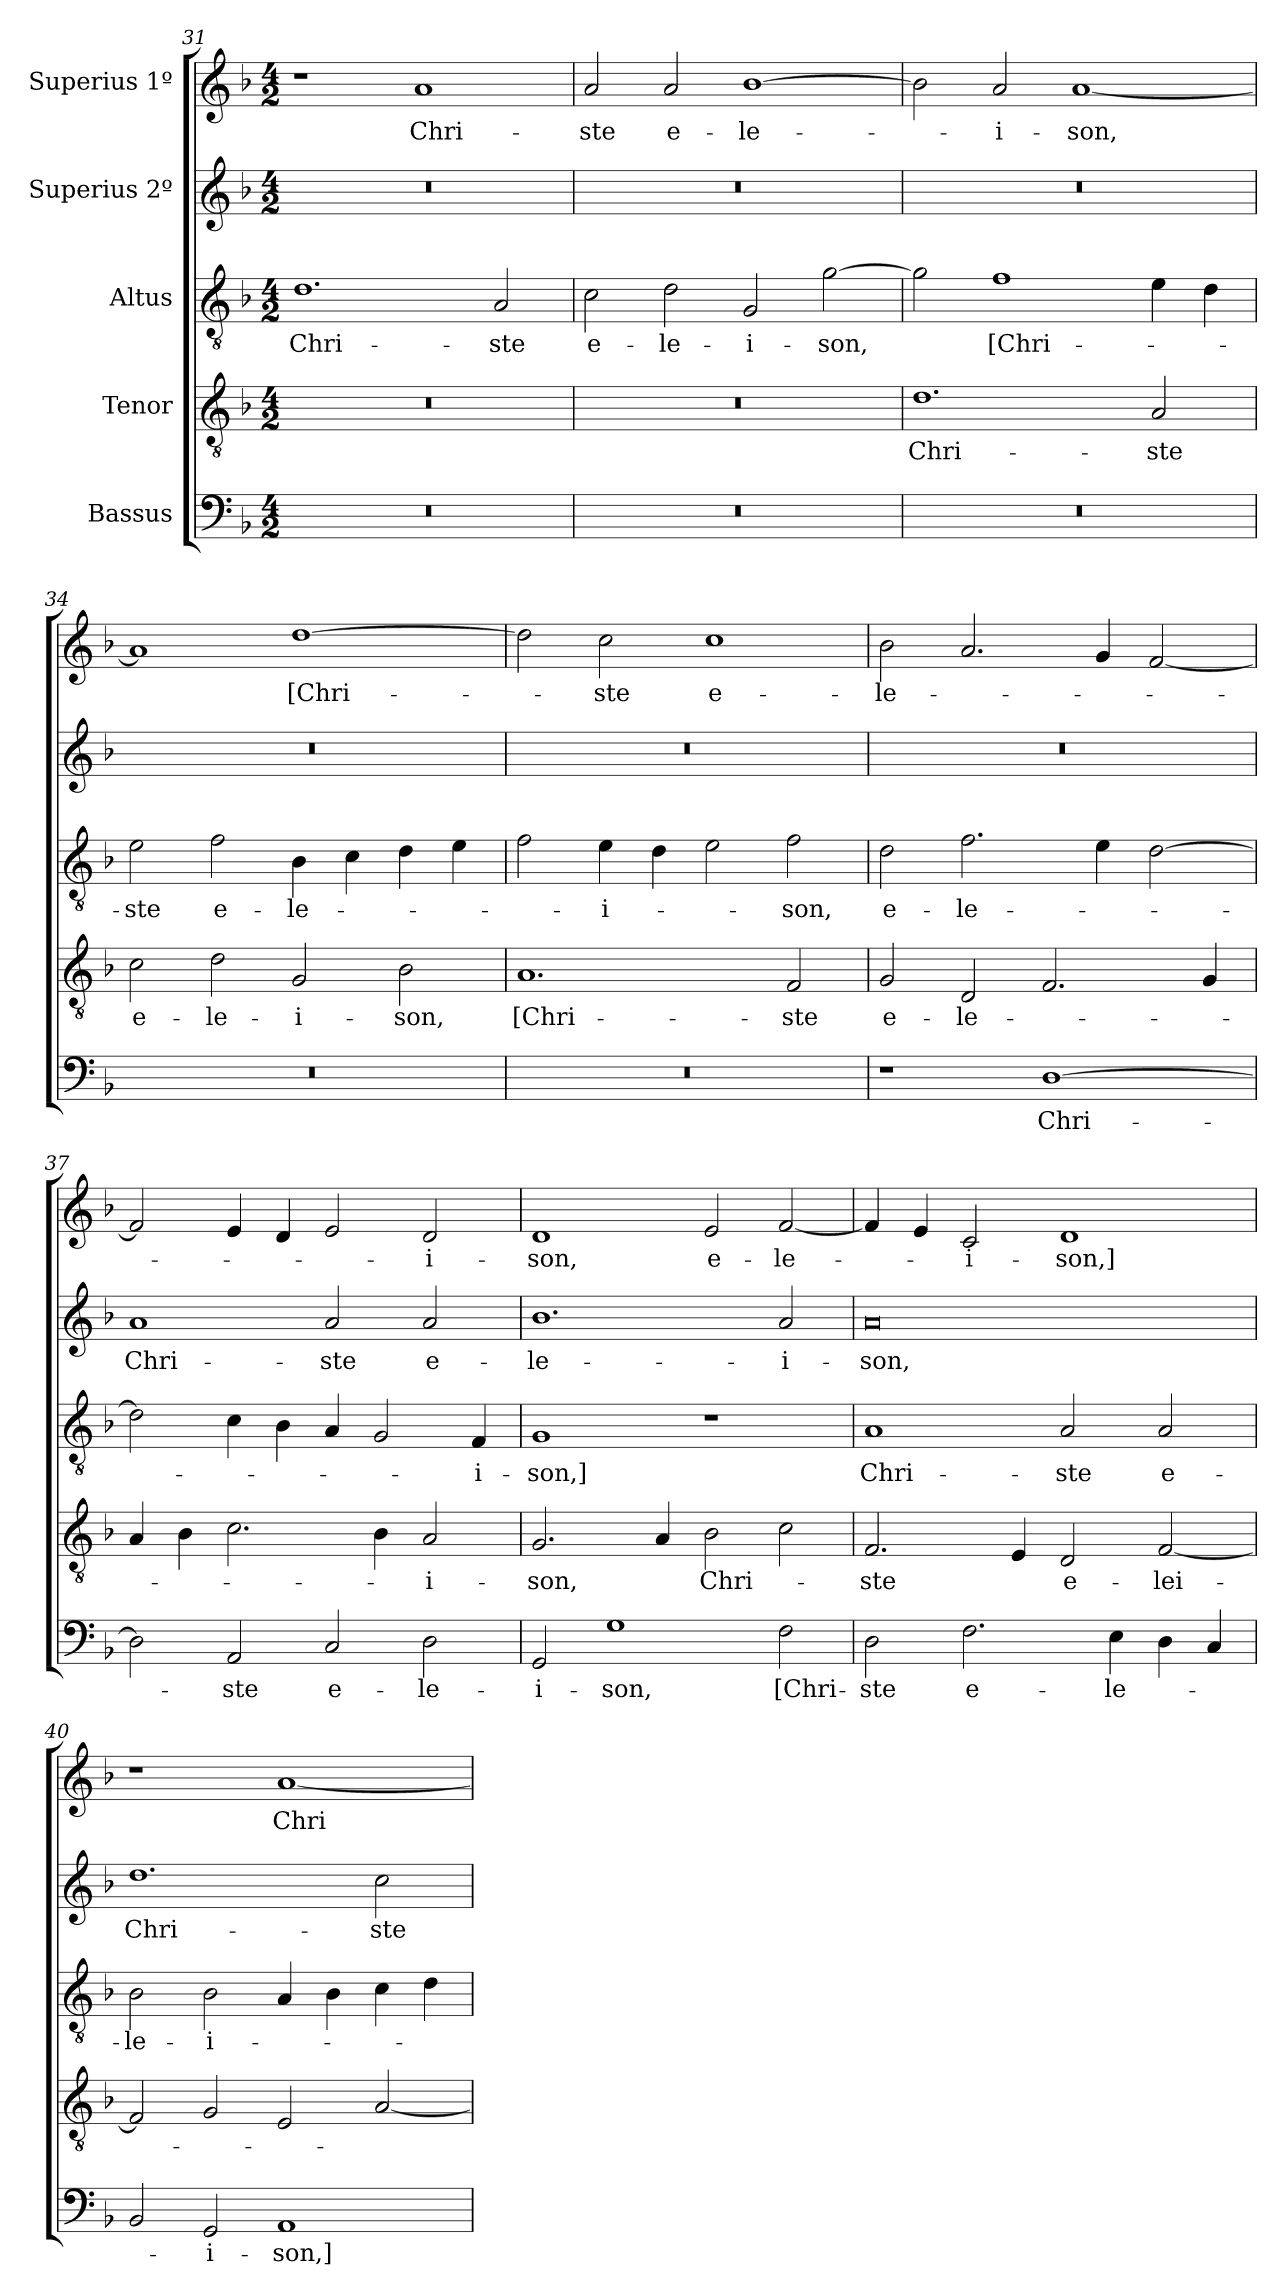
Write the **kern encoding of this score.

**kern	**text	**kern	**text	**kern	**text	**kern	**text	**kern	**text
*part5	*part5	*part4	*part4	*part3	*part3	*part2	*part2	*part1	*part1
*staff5	*staff5	*staff4	*staff4	*staff3	*staff3	*staff2	*staff2	*staff1	*staff1
*I"Bassus	*	*I"Tenor	*	*I"Altus	*	*I"Superius 2º	*	*I"Superius 1º	*
*clefF4	*	*clefGv2	*	*clefGv2	*	*clefG2	*	*clefG2	*
*k[b-]	*	*k[b-]	*	*k[b-]	*	*k[b-]	*	*k[b-]	*
*M4/2	*	*M4/2	*	*M4/2	*	*M4/2	*	*M4/2	*
=31	=31	=31	=31	=31	=31	=31	=31	=31	=31
0r	.	0r	.	1.d\	Chri-	0r	.	1r	.
.	.	.	.	.	.	.	.	1a/	Chri-
.	.	.	.	2A/	-ste	.	.	.	.
=32	=32	=32	=32	=32	=32	=32	=32	=32	=32
0r	.	0r	.	2c\	e-	0r	.	2a/	-ste
.	.	.	.	2d\	-le-	.	.	2a/	e-
.	.	.	.	2G/	-i-	.	.	[1b-\	-le-
.	.	.	.	[2g\	-son,	.	.	.	.
=33	=33	=33	=33	=33	=33	=33	=33	=33	=33
0r	.	1.d\	Chri-	2g\]	.	0r	.	2b-\]	.
.	.	.	.	1f\	[Chri-	.	.	2a/	-i-
.	.	.	.	.	.	.	.	[1a/	-son,
.	.	2A/	-ste	4e\	.	.	.	.	.
.	.	.	.	4d\	.	.	.	.	.
=34	=34	=34	=34	=34	=34	=34	=34	=34	=34
0r	.	2c\	e-	2e\	-ste	0r	.	1a/]	.
.	.	2d\	-le-	2f\	e-	.	.	.	.
.	.	2G/	-i-	4B-\	-le-	.	.	[1dd\	[Chri-
.	.	.	.	4c\	.	.	.	.	.
.	.	2B-\	-son,	4d\	.	.	.	.	.
.	.	.	.	4e\	.	.	.	.	.
=35	=35	=35	=35	=35	=35	=35	=35	=35	=35
0r	.	1.A/	[Chri-	2f\	.	0r	.	2dd\]	.
.	.	.	.	4e\	-i-	.	.	2cc\	-ste
.	.	.	.	4d\	.	.	.	.	.
.	.	.	.	2e\	.	.	.	1cc\	e-
.	.	2F/	-ste	2f\	-son,	.	.	.	.
=36	=36	=36	=36	=36	=36	=36	=36	=36	=36
1r	.	2G/	e-	2d\	e-	0r	.	2b-\	-le-
.	.	2D/	-le-	2.f\	-le-	.	.	2.a/	.
[1D\	Chri-	2.F/	.	.	.	.	.	.	.
.	.	.	.	4e\	.	.	.	4g/	.
.	.	.	.	[2d\	.	.	.	[2f/	.
.	.	4G/	.	.	.	.	.	.	.
=37	=37	=37	=37	=37	=37	=37	=37	=37	=37
2D\]	.	4A/	.	2d\]	.	1a/	Chri-	2f/]	.
.	.	4B-\	.	.	.	.	.	.	.
2AA/	-ste	2.c\	.	4c\	.	.	.	4e/	.
.	.	.	.	4B-\	.	.	.	4d/	.
2C/	e-	.	.	4A/	.	2a/	-ste	2e/	.
.	.	4B-\	.	2G/	.	.	.	.	.
2D\	-le-	2A/	-i-	.	.	2a/	e-	2d/	-i-
.	.	.	.	4F/	-i-	.	.	.	.
=38	=38	=38	=38	=38	=38	=38	=38	=38	=38
2GG/	-i-	2.G/	-son,	1G/	-son,]	1.b-\	-le-	1d/	-son,
1G\	-son,	.	.	.	.	.	.	.	.
.	.	4A/	.	.	.	.	.	.	.
.	.	2B-\	Chri-	1r	.	.	.	2e/	e-
2F\	[Chri-	2c\	.	.	.	2a/	-i-	[2f/	-le-
=39	=39	=39	=39	=39	=39	=39	=39	=39	=39
2D\	-ste	2.F/	-ste	1A/	Chri-	0a/	-son,	4f/]	.
.	.	.	.	.	.	.	.	4e/	.
2.F\	e-	.	.	.	.	.	.	2c/	-i-
.	.	4E/	.	.	.	.	.	.	.
.	.	2D/	e-	2A/	-ste	.	.	1d/	-son,]
4E\	-le-	.	.	.	.	.	.	.	.
4D\	.	[2F/	-lei-	2A/	e-	.	.	.	.
4C/	.	.	.	.	.	.	.	.	.
=40	=40	=40	=40	=40	=40	=40	=40	=40	=40
2BB-/	.	2F/]	.	2B-\	-le-	1.dd\	Chri-	1r	.
2GG/	-i-	2G/	.	2B-\	-i-	.	.	.	.
1AA/	-son,]	2E/	.	4A/	.	.	.	[1a/	Chri-
.	.	.	.	4B-\	.	.	.	.	.
.	.	[2A/	.	4c\	.	2cc\	-ste	.	.
.	.	.	.	4d\	.	.	.	.	.
=	=	=	=	=	=	=	=	=	=
*-	*-	*-	*-	*-	*-	*-	*-	*-	*-
